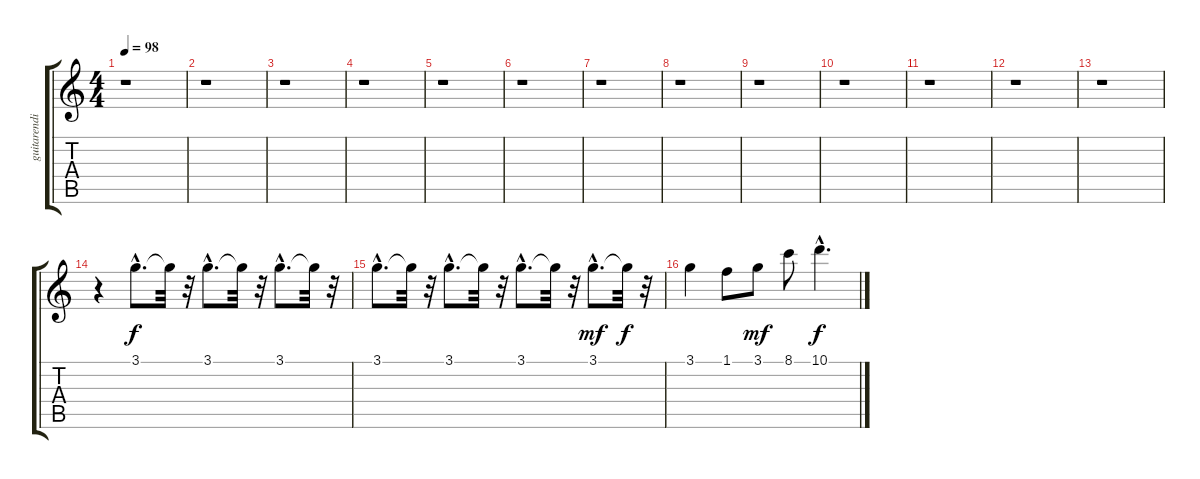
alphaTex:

\track ("guitarending 2nd" "guitarendi") {instrument overdrivenguitar}
\staff {score tabs}
\tuning (E4 B3 G3 D3 A2 E2) {hide}
\ts (4 4)
\tempo 98
\clef g2
\ks c
r.1{dy f} |
r.1 |
r.1 |
r.1 |
r.1 |
r.1 |
r.1 |
r.1 |
r.1 |
r.1 |
r.1 |
r.1 |
r.1 |
r.4 3.1{hac}.8{d} 3.1{t}.32 r.32 3.1{hac}.8{d} 3.1{t}.32 r.32 3.1{hac}.8{d} 3.1{t}.32 r.32 |
3.1{hac}.8{d} 3.1{t}.32 r.32 3.1{hac}.8{d} 3.1{t}.32 r.32 3.1{hac}.8{d} 3.1{t}.32 r.32 3.1{hac}.8{d dy mf} 3.1{t}.32{dy f} r.32 |
3.1.4 1.1.8 3.1.8{dy mf} 8.1.8 10.1{hac}.4{d dy f}
